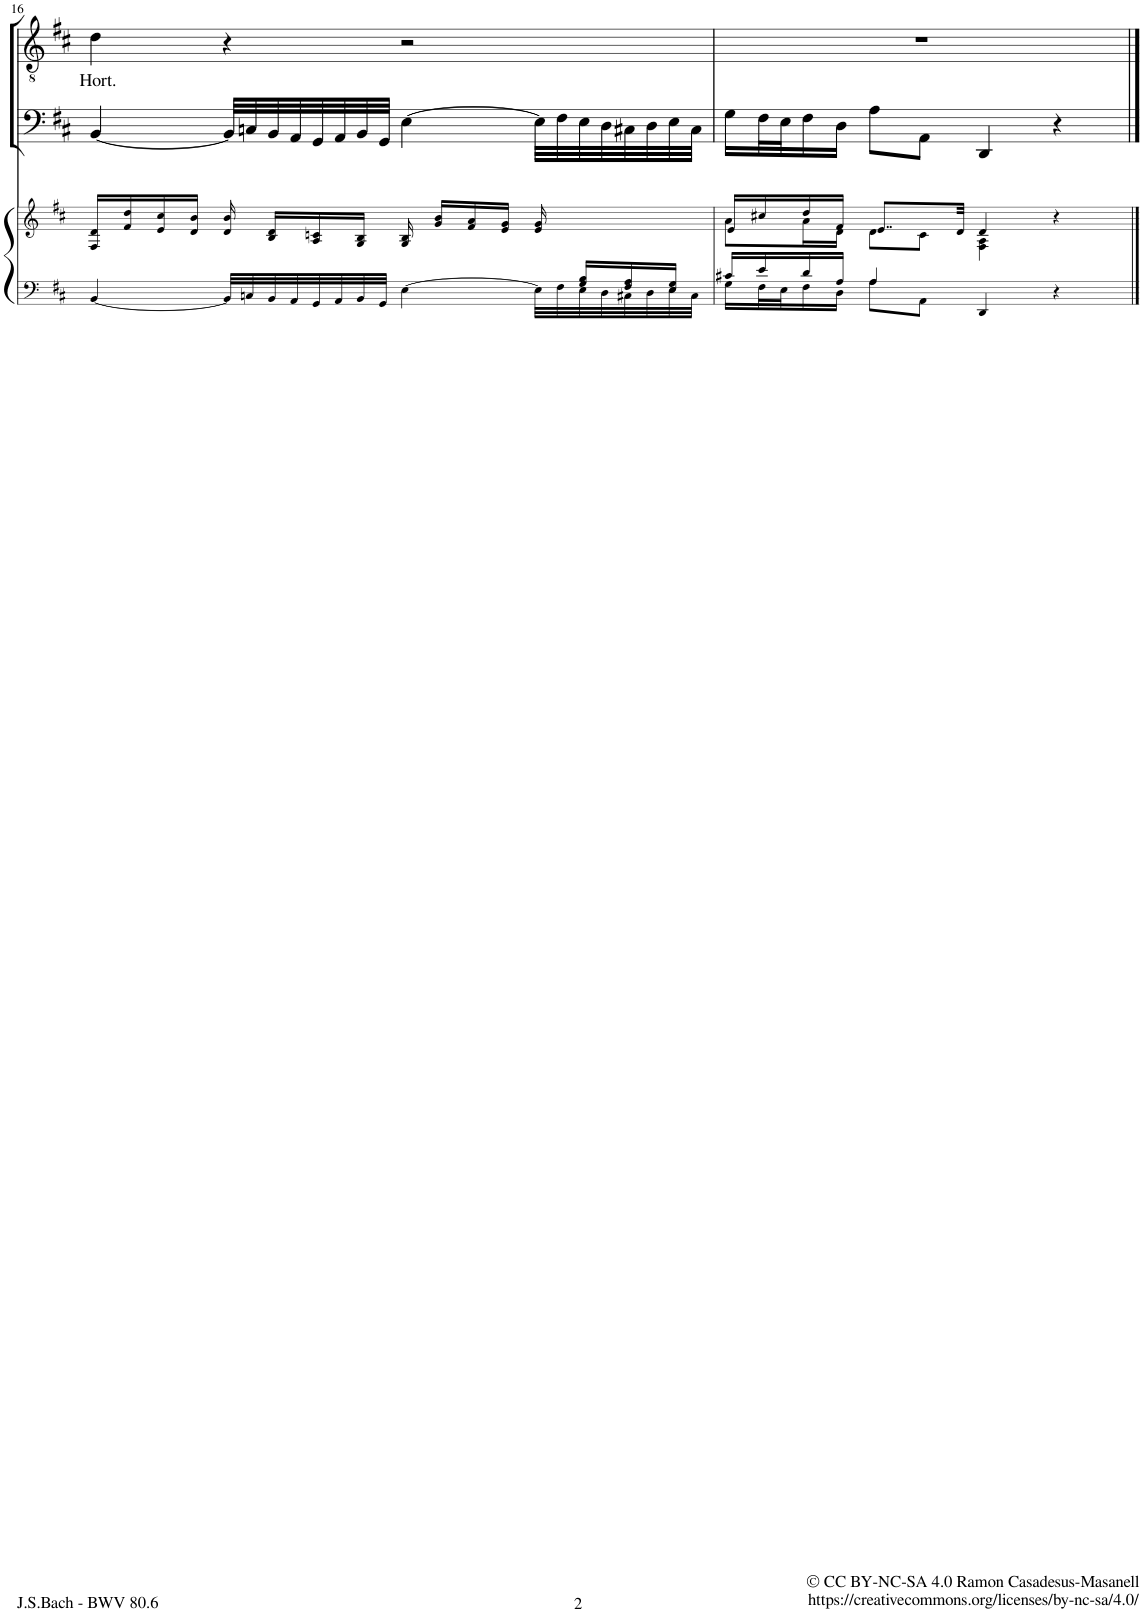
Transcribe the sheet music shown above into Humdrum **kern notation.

**kern	**kern	**kern	**kern	**text
*part3	*part3	*part2	*part1	*part1
*staff4	*staff3	*staff2	*staff1	*staff1
*I"Piano reduction	*	*I"Continuos	*I"Tenore	*
*I'Pno	*	*	*	*
!!LO:PB:g=z
*clefF4	*clefG2	*clefF4	*clefGv2	*
*k[f#c#]	*k[f#c#]	*k[f#c#]	*k[f#c#]	*
*M4/4	*M4/4	*M4/4	*M4/4	*
*met(c)	*met(c)	*met(c)	*met(c)	*
=16	=16	=16	=16	=16
*^	*	*	*	*
!	!	!	!	!	!LO:LY:b
16ryy	[4BB/	16F#/ 16d/LL	[4BB/	4d\	Hort.
.	.	16f#/ 16dd/	.	.	.
.	.	16e/ 16cc#/	.	.	.
.	.	16d/ 16b/JJ	.	.	.
.	32BB/LLL]	16d/ 16b/	32BB/LLL]	4r	.
.	32Cn/	.	32Cn/	.	.
.	32BB/	16B/ 16d/LL	32BB/	.	.
.	32AA/	.	32AA/	.	.
.	32GG/	16A/ 16cn/	32GG/	.	.
.	32AA/	.	32AA/	.	.
.	32BB/	16G/ 16B/JJ	32BB/	.	.
.	32GG/JJJ	.	32GG/JJJ	.	.
.	[4E\	16G/ 16B/	[4E\	2r	.
.	.	16g/ 16b/LL	.	.	.
.	.	16f#/ 16a/	.	.	.
.	.	16e/ 16g/JJ	.	.	.
.	32E\LLL]	16e/ 16g/	32E\LLL]	.	.
.	32F#\	.	32F#\	.	.
16G/ 16B/LL	32E\	8.ryy	32E\	.	.
.	32D\	.	32D\	.	.
16F#/ 16A/	32C#X\	.	32C#X\	.	.
.	32D\	.	32D\	.	.
16E/ 16G/JJ	32E\	.	32E\	.	.
.	32C#\JJJ	.	32C#\JJJ	.	.
=17	=17	=17	=17	=17	=17
*	*	*^	*	*	*
16c#X/LL	16G\LL	16e/LL	8a\L	16G\LL	1r	.
16e/	32F#\L	16cc#X/	.	32F#\L	.	.
.	32E\J	.	.	32E\J	.	.
16d/	16F#\	16dd/	16a\L	16F#\	.	.
16A/JJ	16D\JJ	16f#/JJ	16d\JJ	16D\JJ	.	.
4A/	8A\L	8..e/L	8d\L	8A\L	.	.
.	8AA\J	.	8c#\J	8AA\J	.	.
.	.	32d/Jkk	.	.	.	.
4DD/	4ryy	4d/	4F#\ 4A\	4DD/	.	.
4r	4ryy	4r	4ryy	4r	.	.
*v	*v	*	*	*	*	*
*	*v	*v	*	*	*
==	==	==	==	==
*-	*-	*-	*-	*-
